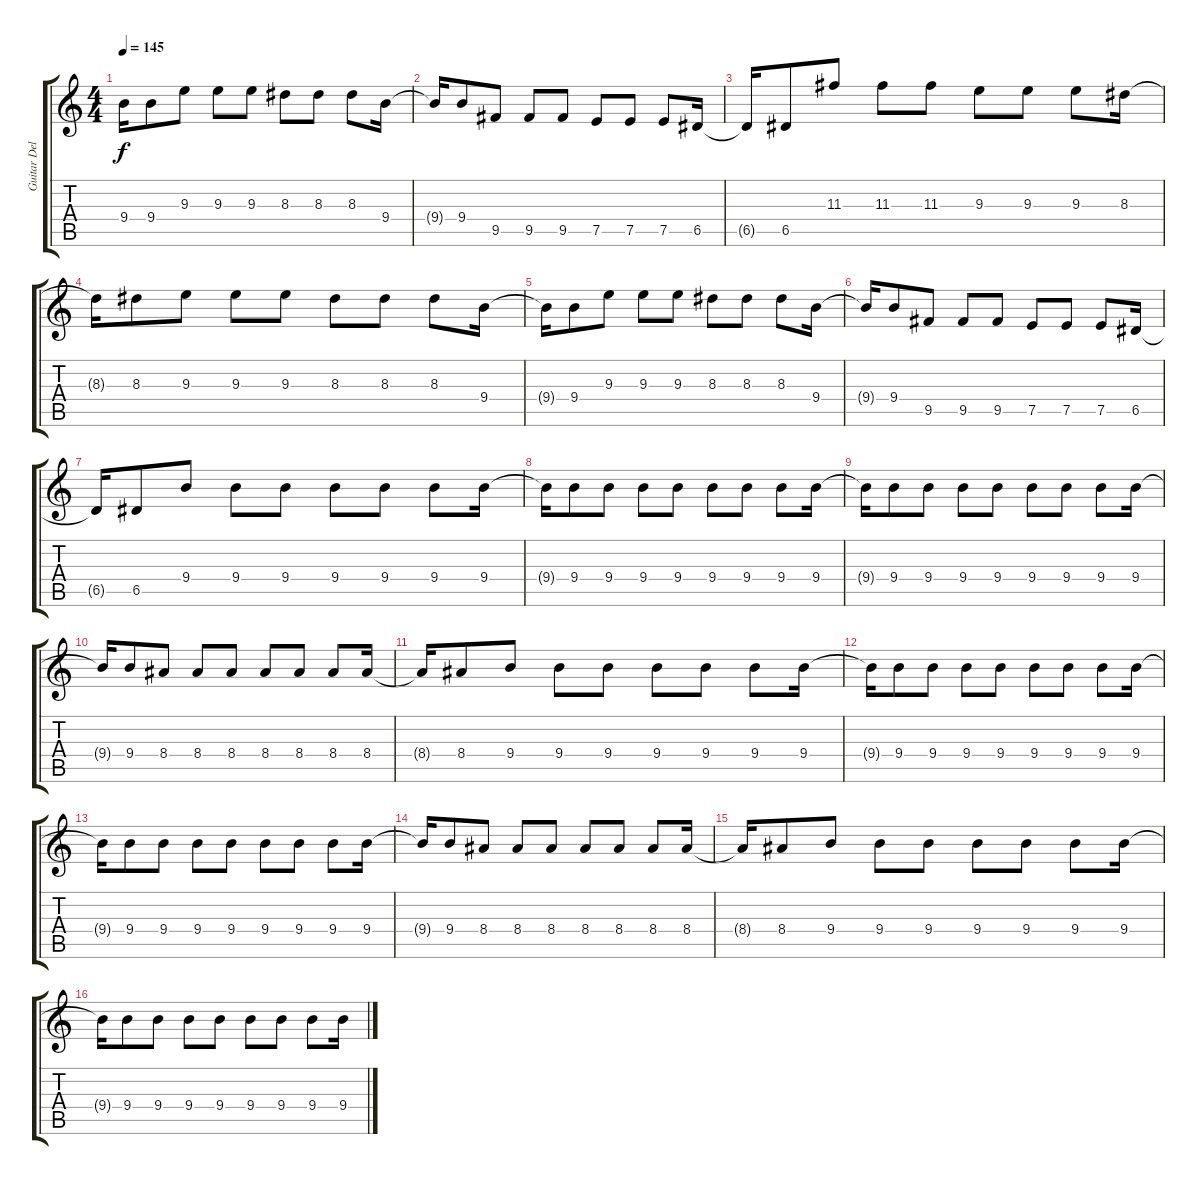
\track ("Guitar Delay" "Guitar Del") {instrument distortionguitar}
\staff {score tabs}
\tuning (E4 B3 G3 D3 A2 E2) {hide}
\ts (4 4)
\tempo 145
\clef g2
\ks c
9.4{t}.16{dy f} 9.4.8 9.3.8 9.3.8 9.3.8 8.3.8 8.3.8 8.3.8 9.4.16 |
9.4{t}.16 9.4.8 9.5.8 9.5.8 9.5.8 7.5.8 7.5.8 7.5.8 6.5.16 |
6.5{t}.16 6.5.8 11.3.8 11.3.8 11.3.8 9.3.8 9.3.8 9.3.8 8.3.16 |
8.3{t}.16 8.3.8 9.3.8 9.3.8 9.3.8 8.3.8 8.3.8 8.3.8 9.4.16 |
9.4{t}.16 9.4.8 9.3.8 9.3.8 9.3.8 8.3.8 8.3.8 8.3.8 9.4.16 |
9.4{t}.16 9.4.8 9.5.8 9.5.8 9.5.8 7.5.8 7.5.8 7.5.8 6.5.16 |
6.5{t}.16 6.5.8 9.4.8 9.4.8 9.4.8 9.4.8 9.4.8 9.4.8 9.4.16 |
9.4{t}.16 9.4.8 9.4.8 9.4.8 9.4.8 9.4.8 9.4.8 9.4.8 9.4.16 |
9.4{t}.16 9.4.8 9.4.8 9.4.8 9.4.8 9.4.8 9.4.8 9.4.8 9.4.16 |
9.4{t}.16 9.4.8 8.4.8 8.4.8 8.4.8 8.4.8 8.4.8 8.4.8 8.4.16 |
8.4{t}.16 8.4.8 9.4.8 9.4.8 9.4.8 9.4.8 9.4.8 9.4.8 9.4.16 |
9.4{t}.16 9.4.8 9.4.8 9.4.8 9.4.8 9.4.8 9.4.8 9.4.8 9.4.16 |
9.4{t}.16 9.4.8 9.4.8 9.4.8 9.4.8 9.4.8 9.4.8 9.4.8 9.4.16 |
9.4{t}.16 9.4.8 8.4.8 8.4.8 8.4.8 8.4.8 8.4.8 8.4.8 8.4.16 |
8.4{t}.16 8.4.8 9.4.8 9.4.8 9.4.8 9.4.8 9.4.8 9.4.8 9.4.16 |
9.4{t}.16 9.4.8 9.4.8 9.4.8 9.4.8 9.4.8 9.4.8 9.4.8 9.4.16
